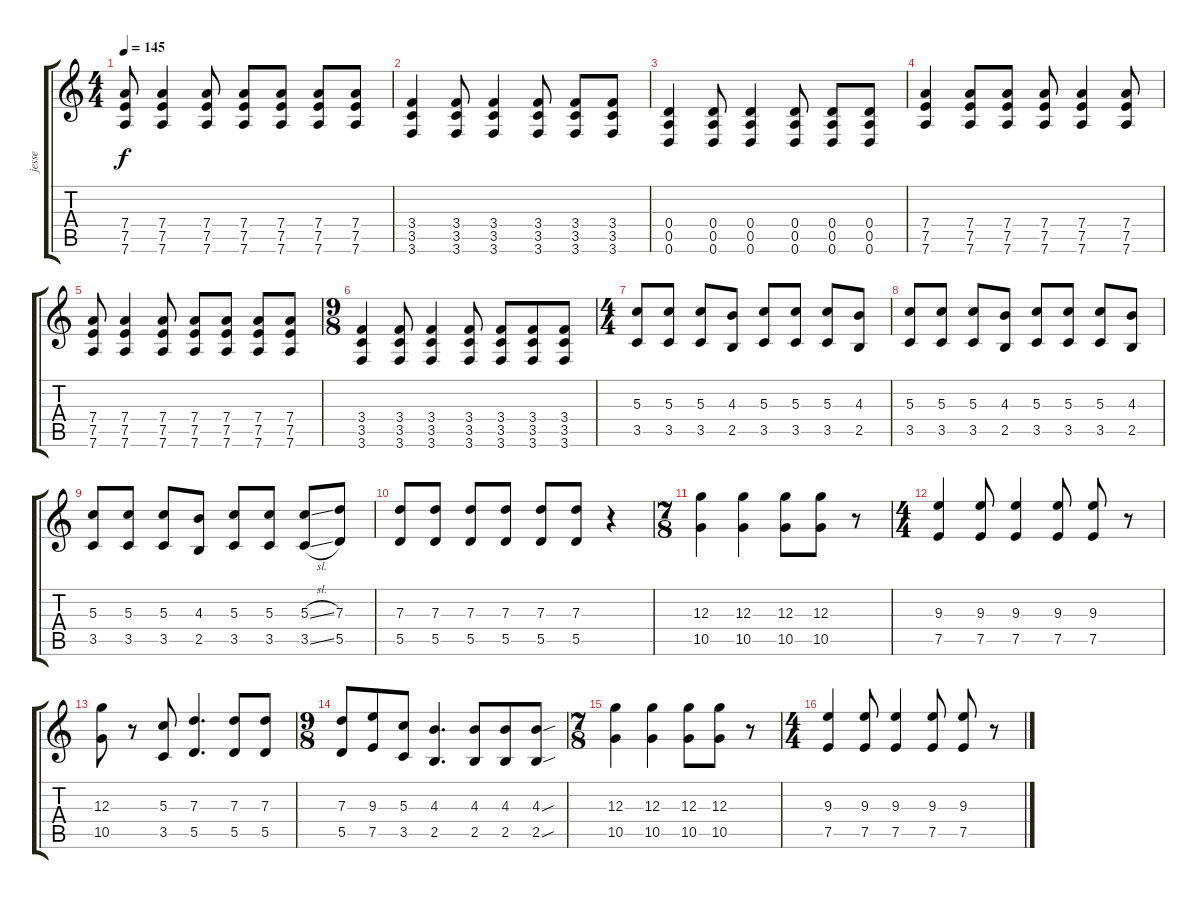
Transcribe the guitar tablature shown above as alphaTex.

\track ("jesse" "jesse") {instrument overdrivenguitar}
\staff {score tabs}
\tuning (E4 B3 G3 D3 A2 D2) {hide}
\ts (4 4)
\tempo 145
\clef g2
\ks c
(7.4 7.5 7.6).8{dy f} (7.4 7.5 7.6).4 (7.4 7.5 7.6).8 (7.4 7.5 7.6).8 (7.4 7.5 7.6).8 (7.4 7.5 7.6).8 (7.4 7.5 7.6).8 |
(3.4 3.5 3.6).4 (3.4 3.5 3.6).8 (3.4 3.5 3.6).4 (3.4 3.5 3.6).8 (3.4 3.5 3.6).8 (3.4 3.5 3.6).8 |
(0.4 0.5 0.6).4 (0.4 0.5 0.6).8 (0.4 0.5 0.6).4 (0.4 0.5 0.6).8 (0.4 0.5 0.6).8 (0.4 0.5 0.6).8 |
(7.4 7.5 7.6).4 (7.4 7.5 7.6).8 (7.4 7.5 7.6).8 (7.4 7.5 7.6).8 (7.4 7.5 7.6).4 (7.4 7.5 7.6).8 |
(7.4 7.5 7.6).8 (7.4 7.5 7.6).4 (7.4 7.5 7.6).8 (7.4 7.5 7.6).8 (7.4 7.5 7.6).8 (7.4 7.5 7.6).8 (7.4 7.5 7.6).8 |
\ts (9 8)
(3.4 3.5 3.6).4 (3.4 3.5 3.6).8 (3.4 3.5 3.6).4 (3.4 3.5 3.6).8 (3.4 3.5 3.6).8 (3.4 3.5 3.6).8 (3.4 3.5 3.6).8 |
\ts (4 4)
(5.3 3.5).8 (5.3 3.5).8 (5.3 3.5).8 (4.3 2.5).8 (5.3 3.5).8 (5.3 3.5).8 (5.3 3.5).8 (4.3 2.5).8 |
(5.3 3.5).8 (5.3 3.5).8 (5.3 3.5).8 (4.3 2.5).8 (5.3 3.5).8 (5.3 3.5).8 (5.3 3.5).8 (4.3 2.5).8 |
(5.3 3.5).8 (5.3 3.5).8 (5.3 3.5).8 (4.3 2.5).8 (5.3 3.5).8 (5.3 3.5).8 (5.3{sl} 3.5{sl}).8 (7.3 5.5).8 |
(7.3 5.5).8 (7.3 5.5).8 (7.3 5.5).8 (7.3 5.5).8 (7.3 5.5).8 (7.3 5.5).8 r.4 |
\ts (7 8)
(12.3 10.5).4 (12.3 10.5).4 (12.3 10.5).8 (12.3 10.5).8 r.8 |
\ts (4 4)
(9.3 7.5).4 (9.3 7.5).8 (9.3 7.5).4 (9.3 7.5).8 (9.3 7.5).8 r.8 |
(12.3 10.5).8 r.8 (5.3 3.5).8 (7.3 5.5).4{d} (7.3 5.5).8 (7.3 5.5).8 |
\ts (9 8)
(7.3 5.5).8 (9.3 7.5).8 (5.3 3.5).8 (4.3 2.5).4{d} (4.3 2.5).8 (4.3 2.5).8 (4.3{sou} 2.5{sou}).8 |
\ts (7 8)
(12.3 10.5).4 (12.3 10.5).4 (12.3 10.5).8 (12.3 10.5).8 r.8 |
\ts (4 4)
(9.3 7.5).4 (9.3 7.5).8 (9.3 7.5).4 (9.3 7.5).8 (9.3 7.5).8 r.8
